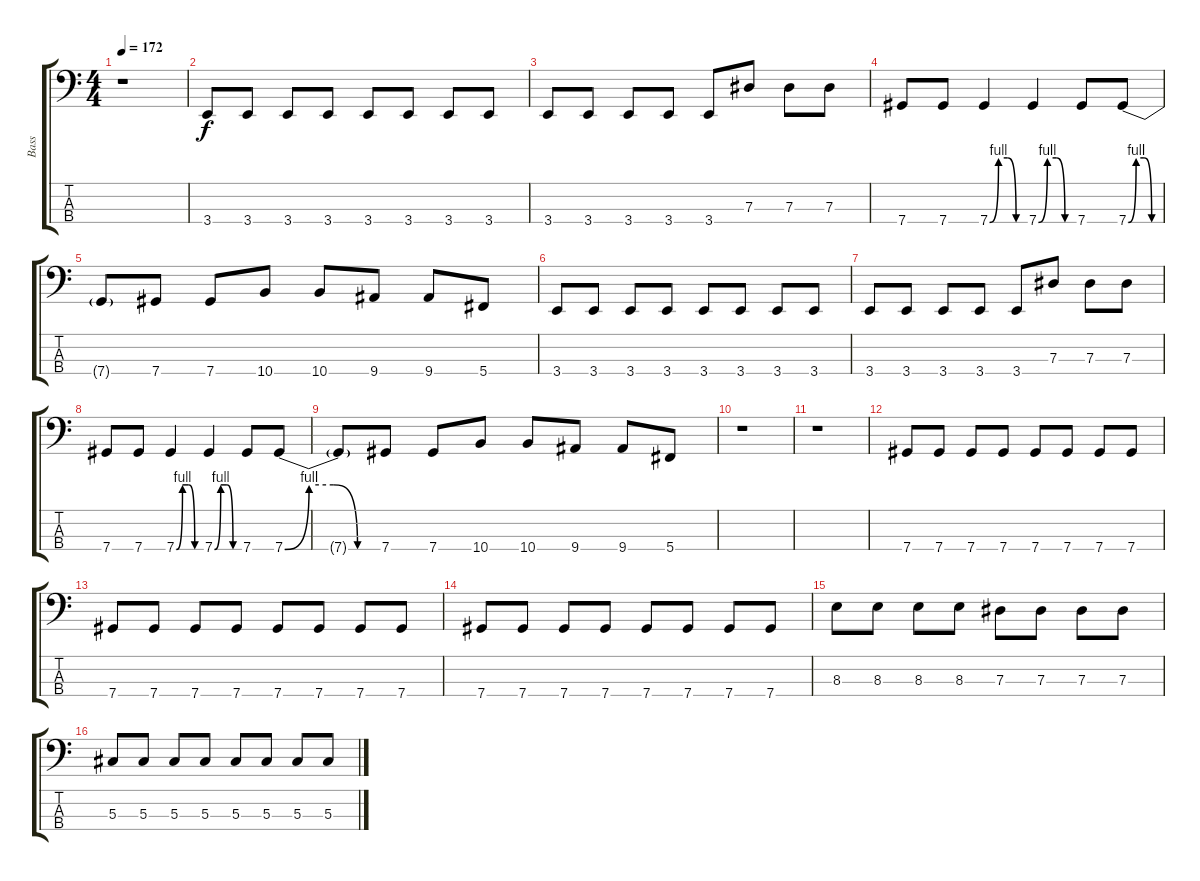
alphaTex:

\track ("Bass" "Bass") {instrument electricbassfinger}
\staff {score tabs}
\tuning (Gb2 Db2 Ab1 Db1) {hide}
\ts (4 4)
\tempo 172
\clef f4
\ks c
r.1{dy f} |
3.4.8 3.4.8 3.4.8 3.4.8 3.4.8 3.4.8 3.4.8 3.4.8 |
3.4.8 3.4.8 3.4.8 3.4.8 3.4.8 7.3.8 7.3.8 7.3.8 |
7.4.8 7.4.8 7.4{be (custom 0 0 15 4 30 4 45 0 60 0)}.4 7.4{be (custom 0 0 15 4 30 4 45 0 60 0)}.4 7.4.8 7.4{be (custom 0 0 15 4 30 4 45 0 60 0)}.8 |
7.4{t}.8 7.4.8 7.4.8 10.4.8 10.4.8 9.4.8 9.4.8 5.4.8 |
3.4.8 3.4.8 3.4.8 3.4.8 3.4.8 3.4.8 3.4.8 3.4.8 |
3.4.8 3.4.8 3.4.8 3.4.8 3.4.8 7.3.8 7.3.8 7.3.8 |
7.4.8 7.4.8 7.4{be (custom 0 0 15 4 30 4 45 0 60 0)}.4 7.4{be (custom 0 0 15 4 30 4 45 0 60 0)}.4 7.4.8 7.4{be (custom 0 0 15 4 30 4 45 0 60 0)}.8 |
7.4{t}.8 7.4.8 7.4.8 10.4.8 10.4.8 9.4.8 9.4.8 5.4.8 |
r.1 |
r.1 |
7.4.8 7.4.8 7.4.8 7.4.8 7.4.8 7.4.8 7.4.8 7.4.8 |
7.4.8 7.4.8 7.4.8 7.4.8 7.4.8 7.4.8 7.4.8 7.4.8 |
7.4.8 7.4.8 7.4.8 7.4.8 7.4.8 7.4.8 7.4.8 7.4.8 |
8.3.8 8.3.8 8.3.8 8.3.8 7.3.8 7.3.8 7.3.8 7.3.8 |
5.3.8 5.3.8 5.3.8 5.3.8 5.3.8 5.3.8 5.3.8 5.3.8
